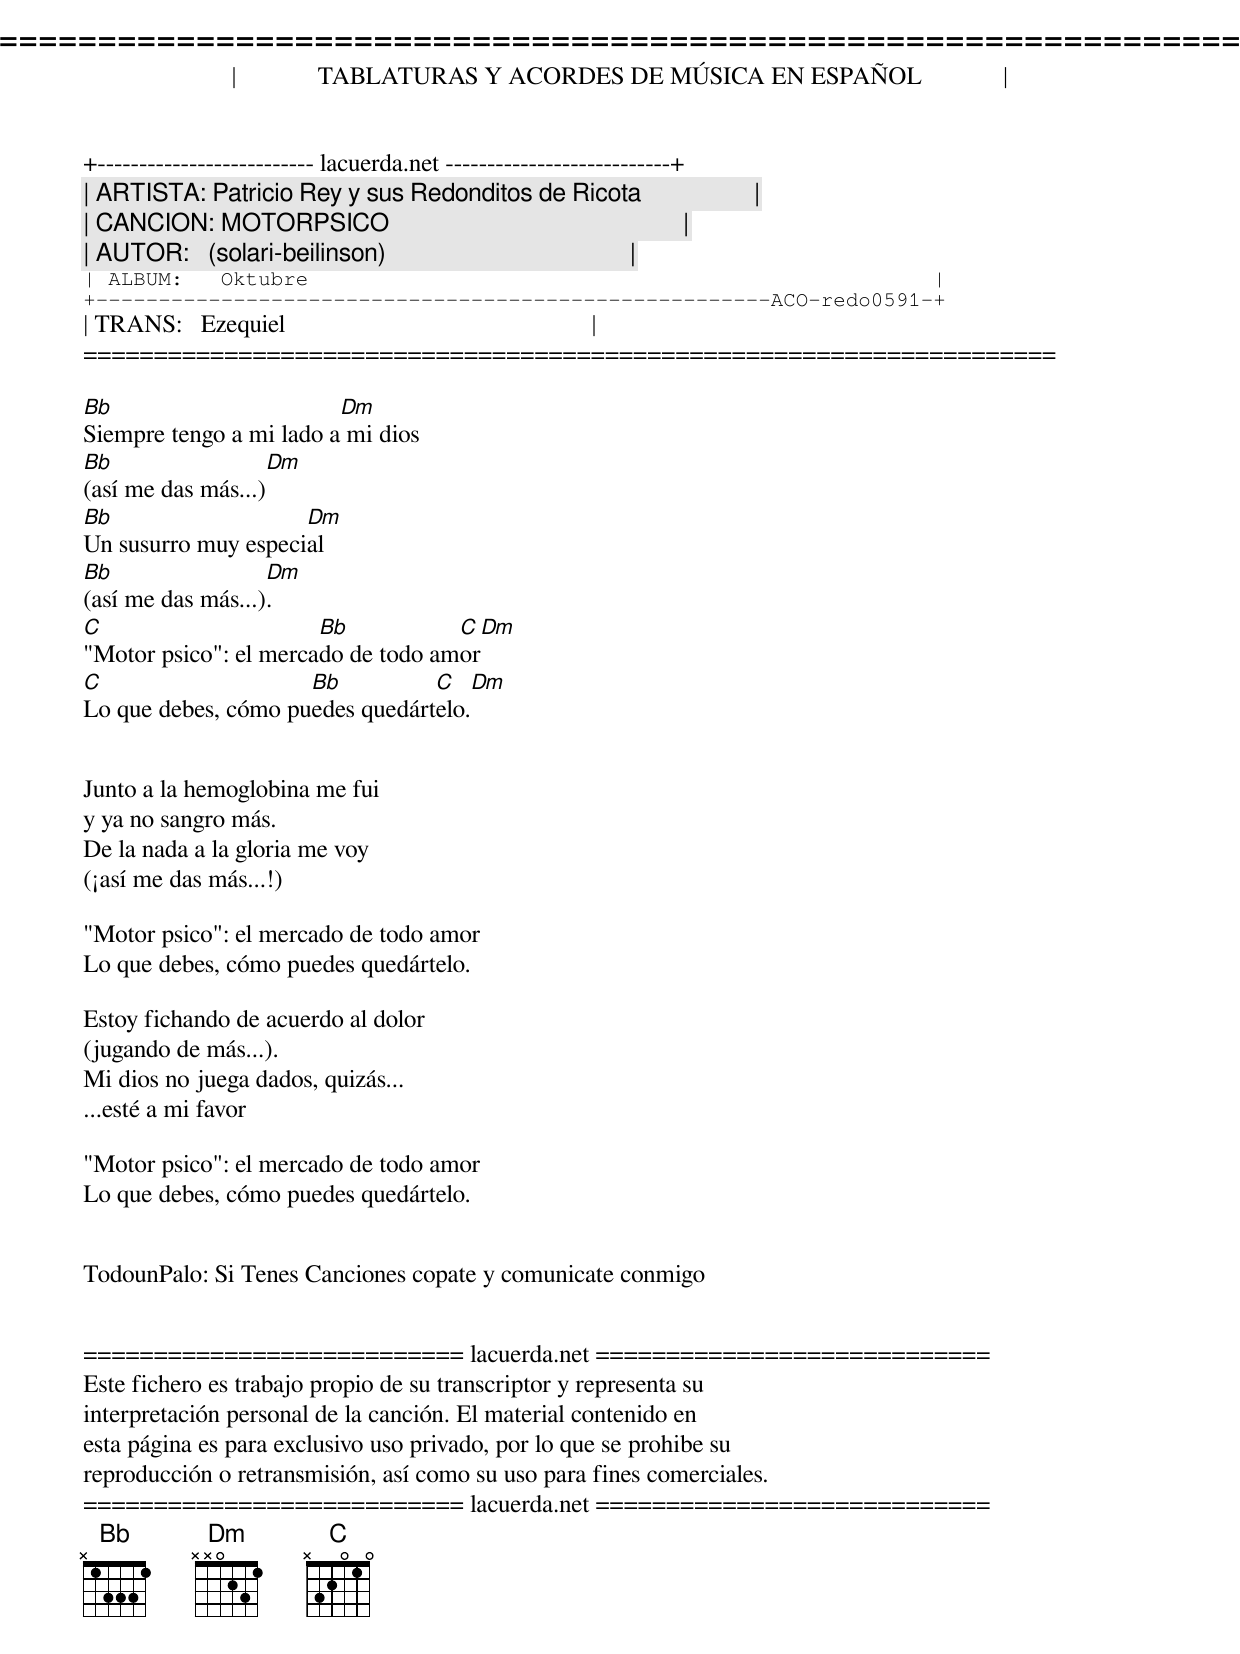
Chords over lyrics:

=====================================================================
|             TABLATURAS Y ACORDES DE MÚSICA EN ESPAÑOL             |
+-------------------------- lacuerda.net ---------------------------+
| ARTISTA: Patricio Rey y sus Redonditos de Ricota                  |
| CANCION: MOTORPSICO                                               |
| AUTOR:   (solari-beilinson)                                       |
| ALBUM:   Oktubre                                                  |
+------------------------------------------------------ACO-redo0591-+
| TRANS:   Ezequiel                                                 |
=====================================================================

Bb                       Dm
Siempre tengo a mi lado a mi dios
Bb                 Dm
(así me das más...)
Bb                   Dm
Un susurro muy especial
Bb                 Dm
(así me das más...).
C                      Bb           C                Dm
"Motor psico": el mercado de todo amor
C                    Bb          C                 Dm
Lo que debes, cómo puedes quedártelo.


Junto a la hemoglobina me fui
y ya no sangro más.
De la nada a la gloria me voy
(¡así me das más...!)

"Motor psico": el mercado de todo amor
Lo que debes, cómo puedes quedártelo.

Estoy fichando de acuerdo al dolor
(jugando de más...).
Mi dios no juega dados, quizás...
...esté a mi favor

"Motor psico": el mercado de todo amor
Lo que debes, cómo puedes quedártelo.


TodounPalo: Si Tenes Canciones copate y comunicate conmigo


=========================== lacuerda.net ============================
Este fichero es trabajo propio de su transcriptor y representa su
interpretación personal de la canción. El material contenido en
esta página es para exclusivo uso privado, por lo que se prohibe su
reproducción o retransmisión, así como su uso para fines comerciales.
=========================== lacuerda.net ============================
